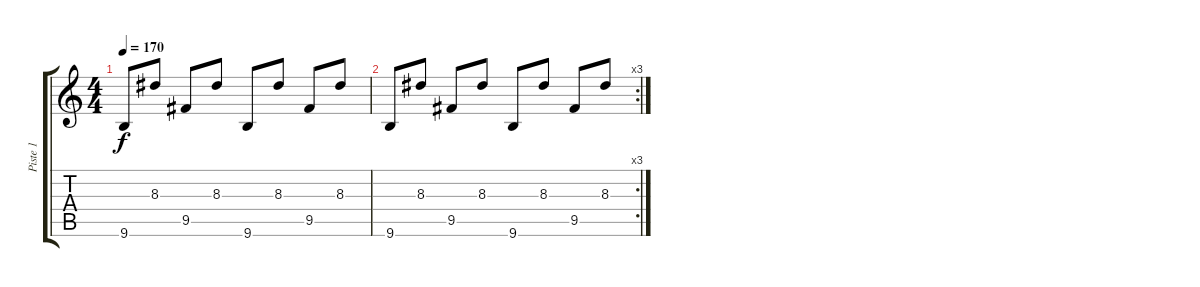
\track ("Piste 1" "Piste 1") {instrument acousticguitarnylon}
\staff {score tabs}
\tuning (E4 B3 G3 D3 A2 D2) {hide}
\ts (4 4)
\tempo 170
\clef g2
\ks c
9.6.8{dy f} 8.3.8 9.5.8 8.3.8 9.6.8 8.3.8 9.5.8 8.3.8 |
\rc 3
9.6.8 8.3.8 9.5.8 8.3.8 9.6.8 8.3.8 9.5.8 8.3.8
